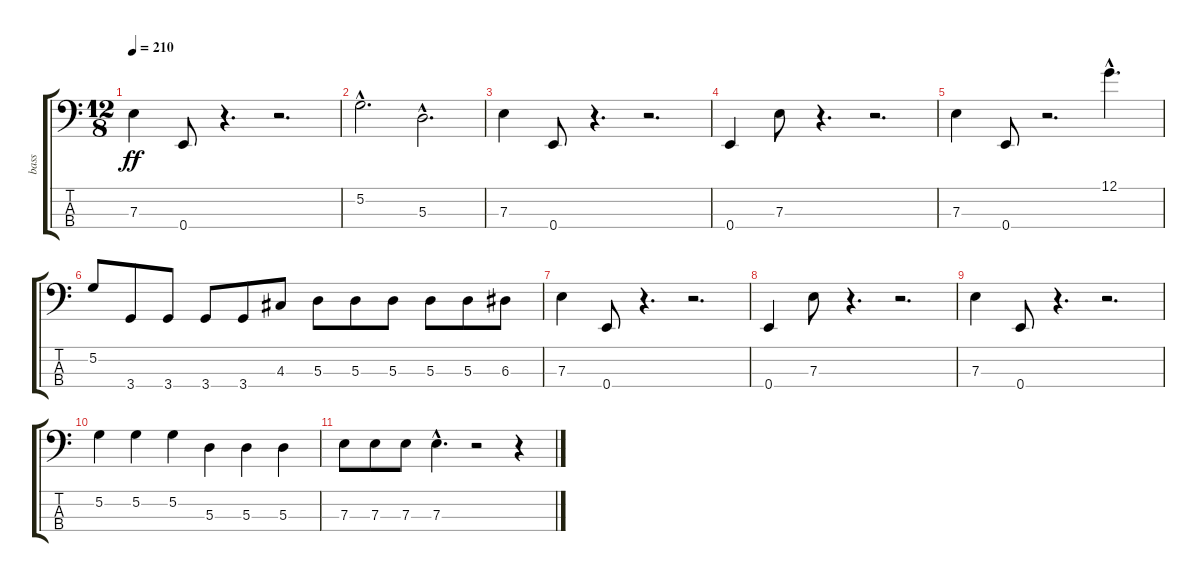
\track ("bass" "bass") {instrument electricbassfinger}
\staff {score tabs}
\tuning (G2 D2 A1 E1) {hide}
\ts (12 8)
\tempo 210
\clef f4
\ks c
7.3.4{dy ff} 0.4.8 r.4{d} r.2{d} |
5.2{hac}.2{d} 5.3{hac}.2{d} |
7.3.4 0.4.8 r.4{d} r.2{d} |
0.4.4 7.3.8 r.4{d} r.2{d} |
7.3.4 0.4.8 r.2{d} 12.1{hac}.4{d} |
5.2.8 3.4.8 3.4.8 3.4.8 3.4.8 4.3.8 5.3.8 5.3.8 5.3.8 5.3.8 5.3.8 6.3.8 |
7.3.4 0.4.8 r.4{d} r.2{d} |
0.4.4 7.3.8 r.4{d} r.2{d} |
7.3.4 0.4.8 r.4{d} r.2{d} |
5.2.4 5.2.4 5.2.4 5.3.4 5.3.4 5.3.4 |
7.3.8 7.3.8 7.3.8 7.3{hac}.4{d} r.2 r.4
